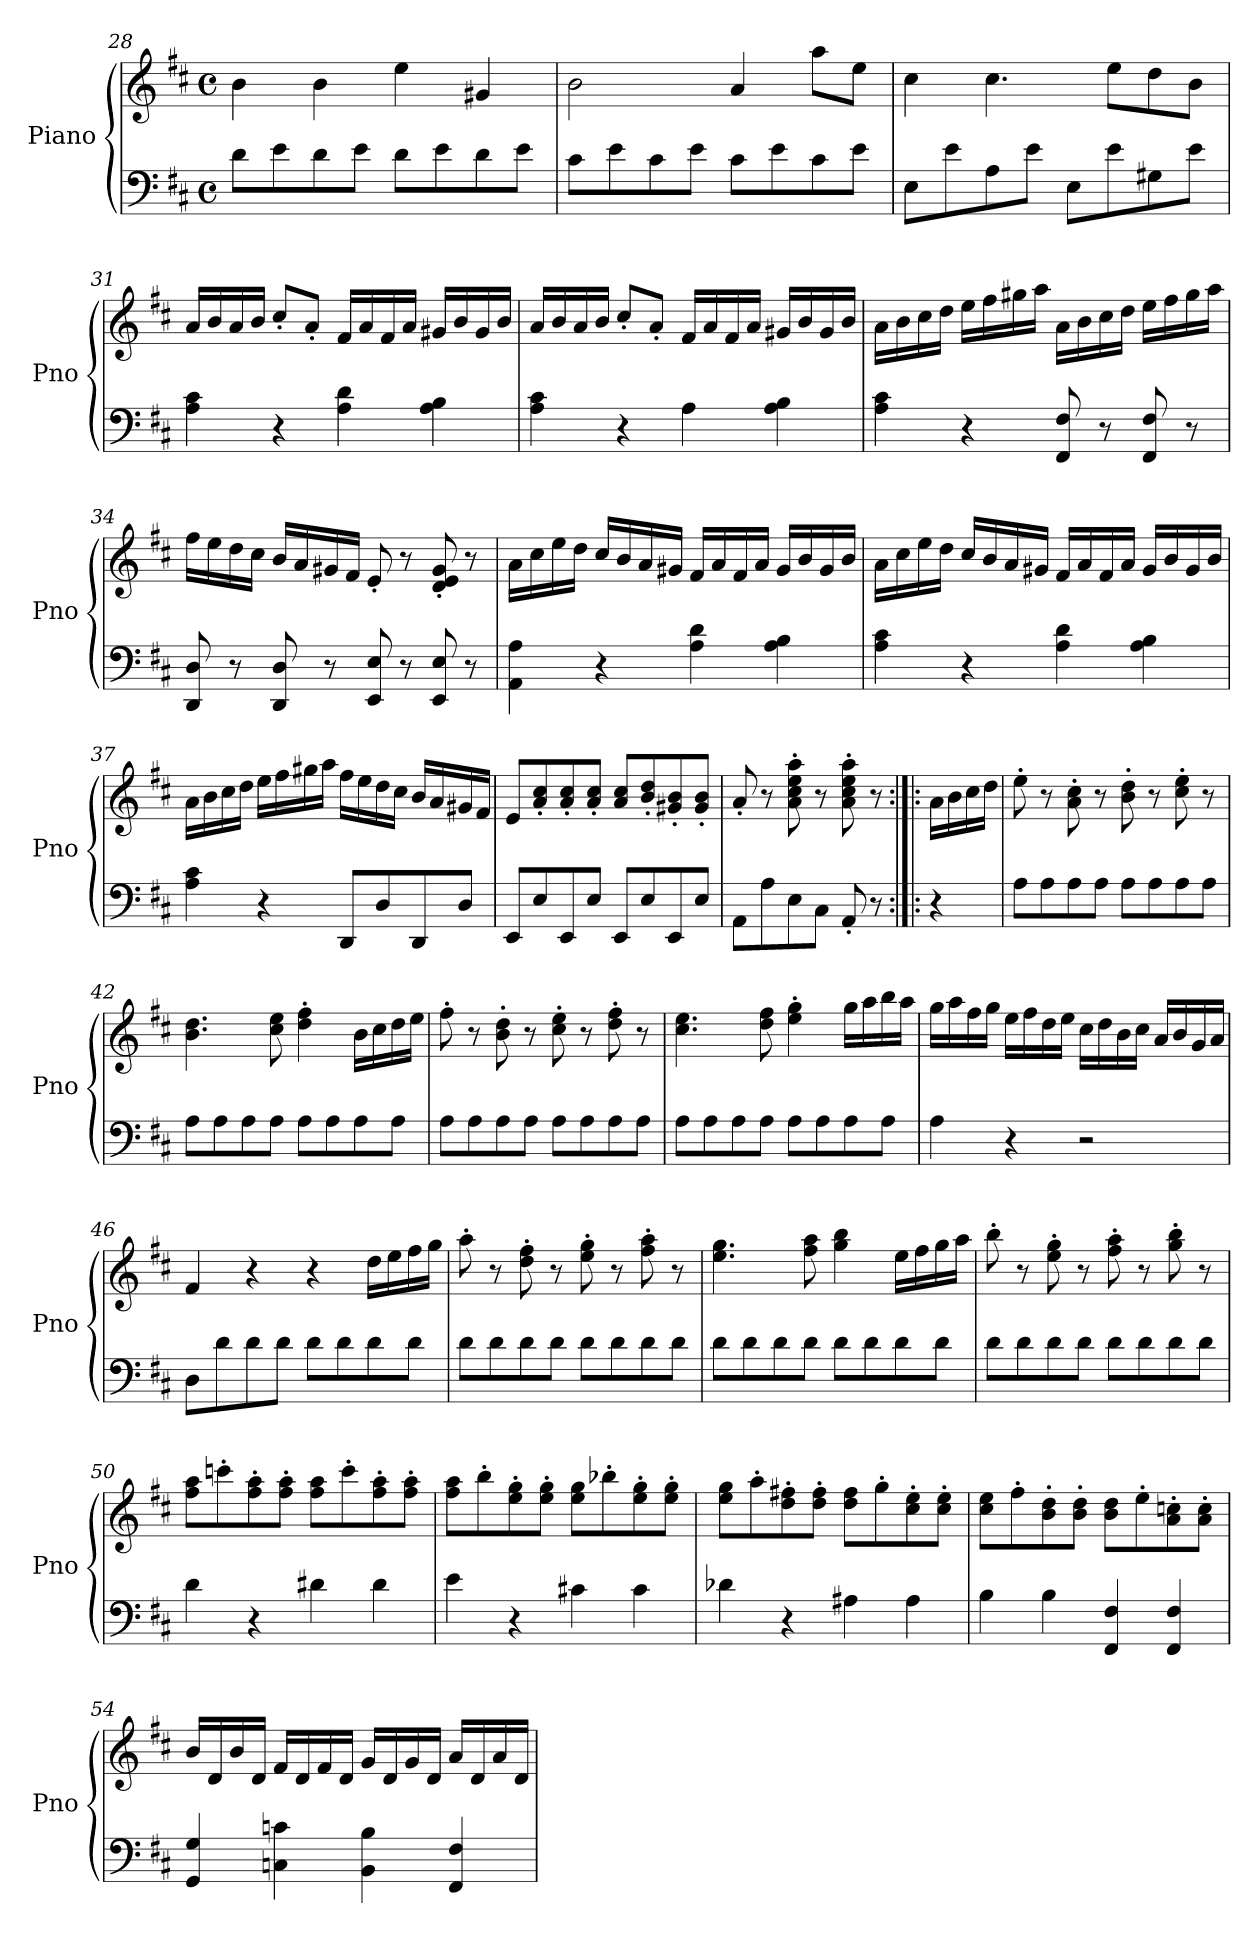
**kern	**kern
*part1	*part1
*staff2	*staff1
*I"Piano	*
*I'Pno	*
*clefF4	*clefG2
*k[f#c#]	*k[f#c#]
*M4/4	*M4/4
*met(c)	*met(c)
=28	=28
8d\L	4b\
8e\	.
8d\	4b\
8e\J	.
8d\L	4ee\
8e\	.
8d\	4g#X/
8e\J	.
=29	=29
8c#\L	2b\
8e\	.
8c#\	.
8e\J	.
8c#\L	4a/
8e\	.
8c#\	8aa\L
8e\J	8ee\J
=30	=30
8E\L	4cc#\
8e\	.
8A\	4.cc#\
8e\J	.
8E\L	.
8e\	8ee\L
8G#X\	8dd\
8e\J	8b\J
!!LO:LB:g=z
=31	=31
4A\ 4c#\	16a/LL
.	16b/
.	16a/
.	16b/JJ
4r	8cc#'/L
.	8a'/J
4A\ 4d\	16f#/LL
.	16a/
.	16f#/
.	16a/JJ
4A\ 4B\	16g#X/LL
.	16b/
.	16g#/
.	16b/JJ
=32	=32
4A\ 4c#\	16a/LL
.	16b/
.	16a/
.	16b/JJ
4r	8cc#'/L
.	8a'/J
4A\	16f#/LL
.	16a/
.	16f#/
.	16a/JJ
4A\ 4B\	16g#X/LL
.	16b/
.	16g#/
.	16b/JJ
=33	=33
4A\ 4c#\	16a\LL
.	16b\
.	16cc#\
.	16dd\JJ
4r	16ee\LL
.	16ff#\
.	16gg#X\
.	16aa\JJ
8FF#/ 8F#/	16a\LL
.	16b\
8r	16cc#\
.	16dd\JJ
8FF#/ 8F#/	16ee\LL
.	16ff#\
8r	16gg#\
.	16aa\JJ
!!LO:LB:g=z
=34	=34
8DD/ 8D/	16ff#\LL
.	16ee\
8r	16dd\
.	16cc#\JJ
8DD/ 8D/	16b/LL
.	16a/
8r	16g#X/
.	16f#/JJ
8EE/ 8E/	8e'/
8r	8r
8EE/ 8E/	8d/' 8e/' 8g#/'
8r	8r
=35	=35
4AA\ 4A\	16a\LL
.	16cc#\
.	16ee\
.	16dd\JJ
4r	16cc#/LL
.	16b/
.	16a/
.	16g#X/JJ
4A\ 4d\	16f#/LL
.	16a/
.	16f#/
.	16a/JJ
4A\ 4B\	16g#/LL
.	16b/
.	16g#/
.	16b/JJ
=36	=36
4A\ 4c#\	16a\LL
.	16cc#\
.	16ee\
.	16dd\JJ
4r	16cc#/LL
.	16b/
.	16a/
.	16g#X/JJ
4A\ 4d\	16f#/LL
.	16a/
.	16f#/
.	16a/JJ
4A\ 4B\	16g#/LL
.	16b/
.	16g#/
.	16b/JJ
!!LO:LB:g=z
=37	=37
4A\ 4c#\	16a\LL
.	16b\
.	16cc#\
.	16dd\JJ
4r	16ee\LL
.	16ff#\
.	16gg#X\
.	16aa\JJ
8DD/L	16ff#\LL
.	16ee\
8D/	16dd\
.	16cc#\JJ
8DD/	16b/LL
.	16a/
8D/J	16g#X/
.	16f#/JJ
=38	=38
8EE/L	8e/L
8E/	8a/' 8cc#/'
8EE/	8a/' 8cc#/'
8E/J	8a/' 8cc#/'J
8EE/L	8a/ 8cc#/L
8E/	8b/' 8dd/'
8EE/	8g#X/' 8b/'
8E/J	8g#/' 8b/'J
=39	=39
8AA\L	8a'/
8A\	8r
8E\	8a\' 8cc#\' 8ee\' 8aa\'
8C#\J	8r
8AA'/	8a\' 8cc#\' 8ee\' 8aa\'
8r	8r
!!LO:PB:g=z
=40:|!|:	=40:|!|:
4r	16a\LL
.	16b\
.	16cc#\
.	16dd\JJ
=41	=41
8A\L	8ee'\
8A\	8r
8A\	8a\' 8cc#\'
8A\J	8r
8A\L	8b\' 8dd\'
8A\	8r
8A\	8cc#\' 8ee\'
8A\J	8r
=42	=42
8A\L	4.b\ 4.dd\
8A\	.
8A\	.
8A\J	8cc#\ 8ee\
8A\L	4dd\' 4ff#\'
8A\	.
8A\	16b\LL
.	16cc#\
8A\J	16dd\
.	16ee\JJ
=43	=43
8A\L	8ff#'\
8A\	8r
8A\	8b\' 8dd\'
8A\J	8r
8A\L	8cc#\' 8ee\'
8A\	8r
8A\	8dd\' 8ff#\'
8A\J	8r
=44	=44
8A\L	4.cc#\ 4.ee\
8A\	.
8A\	.
8A\J	8dd\ 8ff#\
8A\L	4ee\' 4gg\'
8A\	.
8A\	16gg\LL
.	16aa\
8A\J	16bb\
.	16aa\JJ
!!LO:LB:g=z
=45	=45
4A\	16gg\LL
.	16aa\
.	16ff#\
.	16gg\JJ
4r	16ee\LL
.	16ff#\
.	16dd\
.	16ee\JJ
2r	16cc#\LL
.	16dd\
.	16b\
.	16cc#\JJ
.	16a/LL
.	16b/
.	16g/
.	16a/JJ
=46	=46
8D\L	4f#/
8d\	.
8d\	4r
8d\J	.
8d\L	4r
8d\	.
8d\	16dd\LL
.	16ee\
8d\J	16ff#\
.	16gg\JJ
=47	=47
8d\L	8aa'\
8d\	8r
8d\	8dd\' 8ff#\'
8d\J	8r
8d\L	8ee\' 8gg\'
8d\	8r
8d\	8ff#\' 8aa\'
8d\J	8r
=48	=48
8d\L	4.ee\ 4.gg\
8d\	.
8d\	.
8d\J	8ff#\ 8aa\
8d\L	4gg\ 4bb\
8d\	.
8d\	16ee\LL
.	16ff#\
8d\J	16gg\
.	16aa\JJ
!!LO:LB:g=z
=49	=49
8d\L	8bb'\
8d\	8r
8d\	8ee\' 8gg\'
8d\J	8r
8d\L	8ff#\' 8aa\'
8d\	8r
8d\	8gg\' 8bb\'
8d\J	8r
=50	=50
4d\	8ff#\ 8aa\L
.	8cccn'\
4r	8ff#\' 8aa\'
.	8ff#\' 8aa\'J
4d#X\	8ff#\ 8aa\L
.	8ccc'\
4d#\	8ff#\' 8aa\'
.	8ff#\' 8aa\'J
=51	=51
4e\	8ff#\ 8aa\L
.	8bb'\
4r	8ee\' 8gg\'
.	8ee\' 8gg\'J
4c#X\	8ee\ 8gg\L
.	8bb-X'\
4c#\	8ee\' 8gg\'
.	8ee\' 8gg\'J
=52	=52
4d-X\	8ee\ 8gg\L
.	8aa'\
4r	8dd\' 8ff#X\'
.	8dd\' 8ff#\'J
4A#X\	8dd\ 8ff#\L
.	8gg'\
4A#\	8cc#\' 8ee\'
.	8cc#\' 8ee\'J
=53	=53
4B\	8cc#\ 8ee\L
.	8ff#'\
4B\	8b\' 8dd\'
.	8b\' 8dd\'J
4FF#/ 4F#/	8b\ 8dd\L
.	8ee'\
4FF#/ 4F#/	8a\' 8ccn\'
.	8a\' 8cc\'J
!!LO:LB:g=z
=54	=54
4GG/ 4G/	16b/LL
.	16d/
.	16b/
.	16d/JJ
4Cn\ 4cn\	16f#/LL
.	16d/
.	16f#/
.	16d/JJ
4BB\ 4B\	16g/LL
.	16d/
.	16g/
.	16d/JJ
4FF#/ 4F#/	16a/LL
.	16d/
.	16a/
.	16d/JJ
=	=
*-	*-
